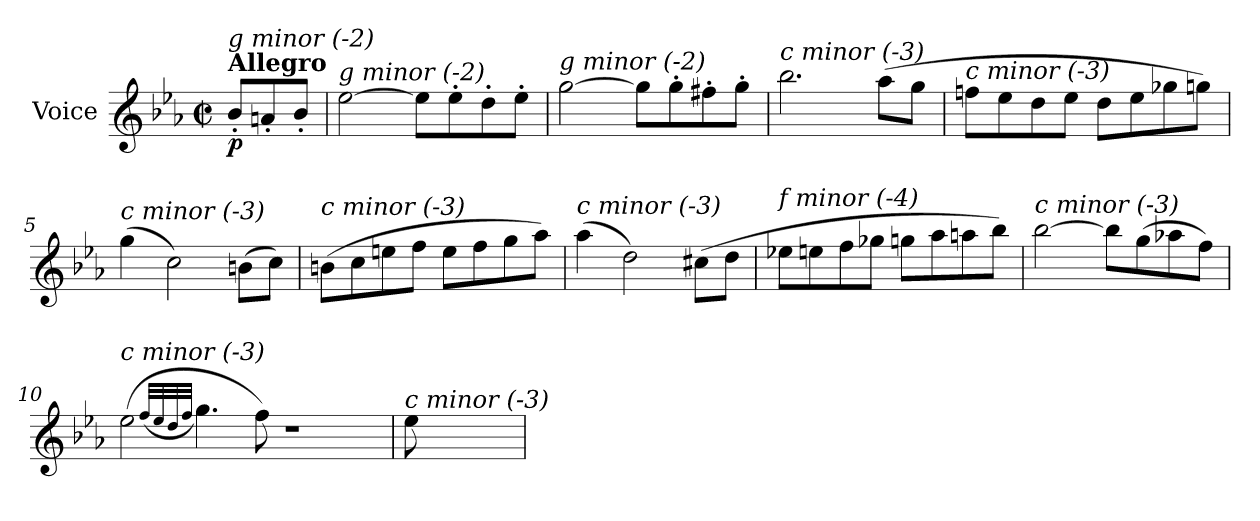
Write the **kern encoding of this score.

**kern	**dynam
*part1	*part1
*staff1	*staff1
*I"Voice	*
*clefG2	*
*k[b-e-a-]	*
*E-:	*
*M2/2	*
*met(c|)	*
=	=
!LO:TX:a:B:t=Allegro	!
!LO:TX:i:t=g minor (-2)	!
!	!LO:DY:b
8b-'</L	p
8an'</	.
8b-'</J	.
=1	=1
!LO:TX:i:t=g minor (-2)	!
[2ee-\	.
8ee-\L]	.
8ee-'>\	.
8dd'>\	.
8ee-'>\J	.
=2	=2
!LO:TX:i:t=g minor (-2)	!
[2gg\	.
8gg\L]	.
8gg'>\	.
8ff#X'>\	.
8gg'>\J	.
=3	=3
!LO:TX:i:t=c minor (-3)	!
2.bb-\	.
(>8aa-\L	.
8gg\J	.
=4	=4
!LO:TX:i:t=c minor (-3)	!
8ffn\L	.
8ee-\	.
8dd\	.
8ee-\J	.
8dd\L	.
8ee-\	.
8gg-Xi\	.
8gg\J)	.
=5	=5
!LO:TX:i:t=c minor (-3)	!
(>4gg\	.
2cc\)	.
(>8bn\L	.
8cc\J)	.
!!LO:LB:g=z
=6	=6
!LO:TX:i:t=c minor (-3)	!
(>8bn\L	.
8cc\	.
8een\	.
8ff\J	.
8ee\L	.
8ff\	.
8gg\	.
8aa-\J)	.
=7	=7
!LO:TX:i:t=c minor (-3)	!
(>4aa-\	.
2dd\)	.
(>8cc#Xj\L	.
8dd\J	.
=8	=8
!LO:TX:i:t=f minor (-4)	!
8ee-X\L	.
8een\	.
8ff\	.
8gg-Xi\J	.
8gg\L	.
8aa-\	.
8aan\	.
8bb-\J)	.
=9	=9
!LO:TX:i:t=c minor (-3)	!
[2bb-\	.
8bb-\L]	.
(>8gg\	.
8aa-X\	.
8ff\J)	.
=10	=10
!LO:TX:i:t=c minor (-3)	!
(>2ee-\	.
(<32qff/LLL	.
32qee-/	.
32qdd/	.
32qff/JJJ	.
4.gg\)	.
8ff\)	.
1r	.
!!LO:LB:g=z
=11	=11
!LO:TX:i:t=c minor (-3)	!
8ee-\	.
=	=
*-	*-
